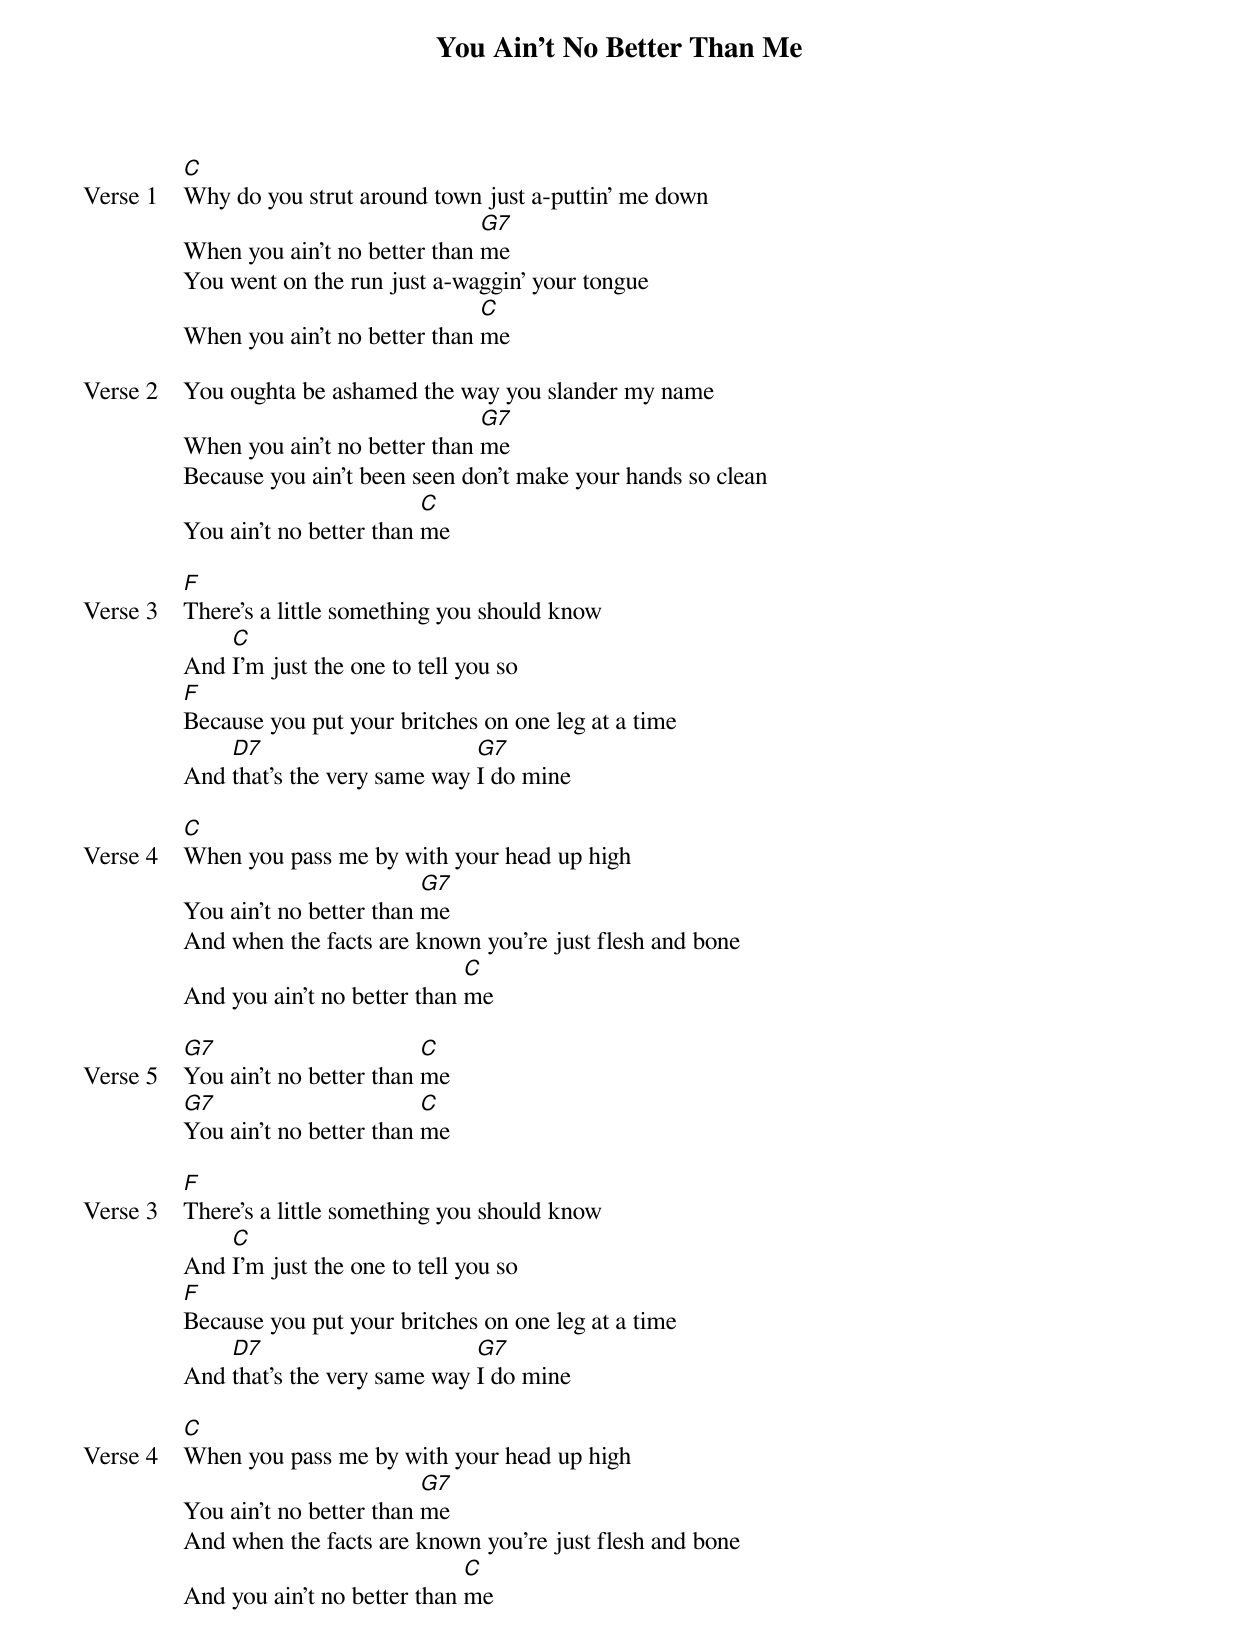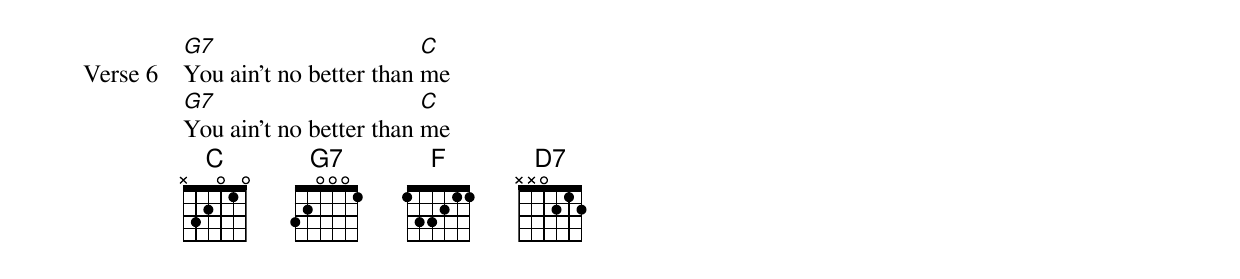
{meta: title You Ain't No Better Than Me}
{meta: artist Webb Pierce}
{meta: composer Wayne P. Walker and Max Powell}

{start_of_verse: Verse 1}
[C]Why do you strut around town just a-puttin’ me down
When you ain’t no better than [G7]me
You went on the run just a-waggin’ your tongue
When you ain’t no better than [C]me
{end_of_verse}

{start_of_verse: Verse 2}
You oughta be ashamed the way you slander my name
When you ain’t no better than [G7]me
Because you ain’t been seen don’t make your hands so clean
You ain’t no better than [C]me
{end_of_verse}

{start_of_verse: Verse 3}
[F]There’s a little something you should know
And [C]I’m just the one to tell you so
[F]Because you put your britches on one leg at a time
And [D7]that’s the very same way [G7]I do mine
{end_of_verse}

{start_of_verse: Verse 4}
[C]When you pass me by with your head up high
You ain’t no better than [G7]me
And when the facts are known you’re just flesh and bone
And you ain’t no better than [C]me
{end_of_verse}

{start_of_verse: Verse 5}
[G7]You ain’t no better than [C]me
[G7]You ain’t no better than [C]me
{end_of_verse}

{start_of_verse: Verse 3}
[F]There’s a little something you should know
And [C]I’m just the one to tell you so
[F]Because you put your britches on one leg at a time
And [D7]that’s the very same way [G7]I do mine
{end_of_verse}

{start_of_verse: Verse 4}
[C]When you pass me by with your head up high
You ain’t no better than [G7]me
And when the facts are known you’re just flesh and bone
And you ain’t no better than [C]me
{end_of_verse}

{start_of_verse: Verse 6}
[G7]You ain’t no better than [C]me
[G7]You ain’t no better than [C]me
{end_of_verse}
